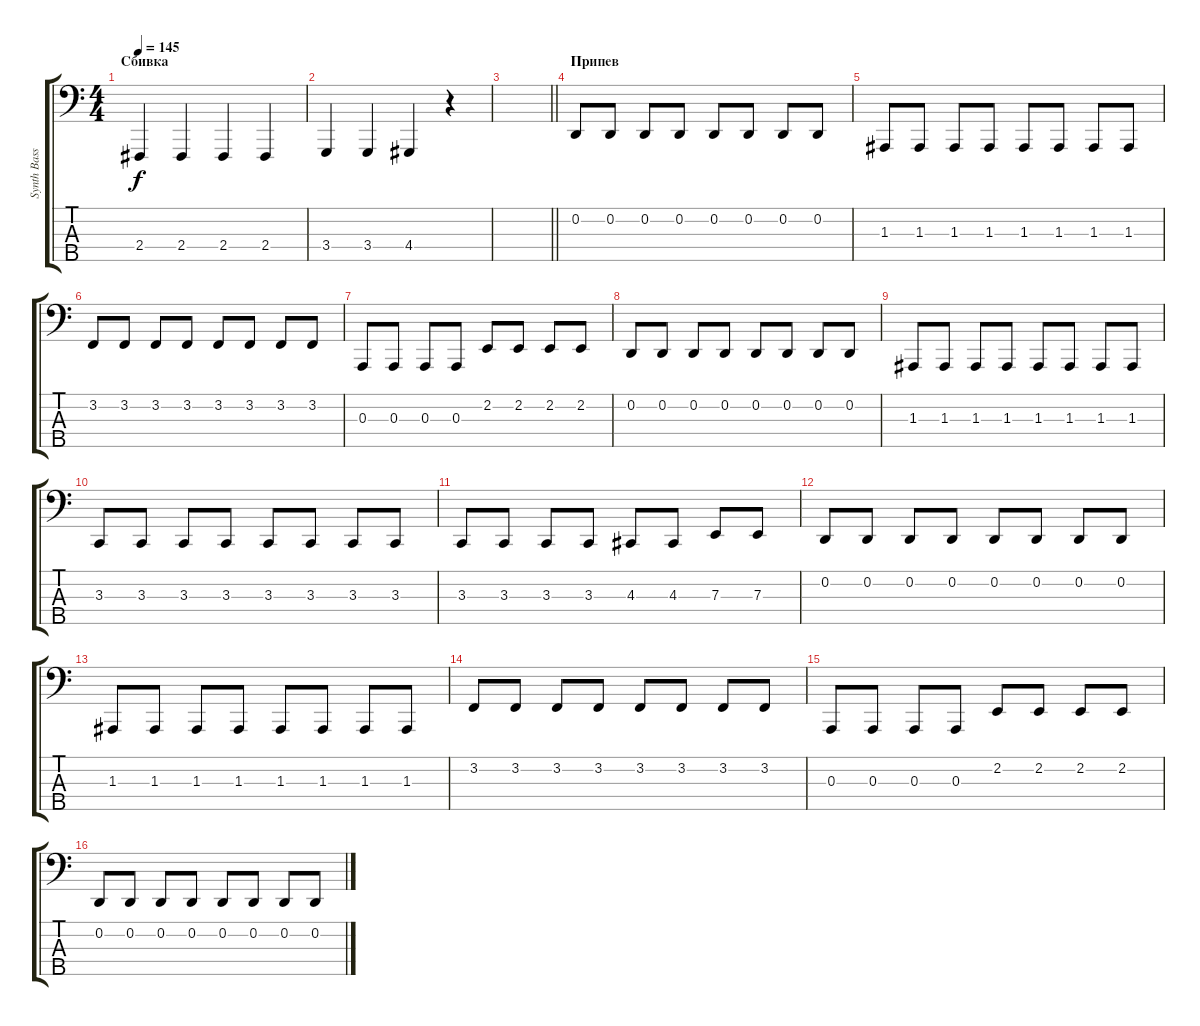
\track ("Synth Bass" "Synth Bass") {instrument lead2sawtooth}
\staff {score tabs}
\tuning (G2 D2 A1 E1 B0) {hide}
\ts (4 4)
\section ("" "Сбивка")
\tempo 145
\clef f4
\ks c
2.4.4{dy f} 2.4.4 2.4.4 2.4.4 |
3.4.4 3.4.4 4.4.4 r.4 |
\barLineRight lightlight
|
\section ("" "Припев")
0.2.8 0.2.8 0.2.8 0.2.8 0.2.8 0.2.8 0.2.8 0.2.8 |
1.3.8 1.3.8 1.3.8 1.3.8 1.3.8 1.3.8 1.3.8 1.3.8 |
3.2.8 3.2.8 3.2.8 3.2.8 3.2.8 3.2.8 3.2.8 3.2.8 |
0.3.8 0.3.8 0.3.8 0.3.8 2.2.8 2.2.8 2.2.8 2.2.8 |
0.2.8 0.2.8 0.2.8 0.2.8 0.2.8 0.2.8 0.2.8 0.2.8 |
1.3.8 1.3.8 1.3.8 1.3.8 1.3.8 1.3.8 1.3.8 1.3.8 |
3.3.8 3.3.8 3.3.8 3.3.8 3.3.8 3.3.8 3.3.8 3.3.8 |
3.3.8 3.3.8 3.3.8 3.3.8 4.3.8 4.3.8 7.3.8 7.3.8 |
0.2.8 0.2.8 0.2.8 0.2.8 0.2.8 0.2.8 0.2.8 0.2.8 |
1.3.8 1.3.8 1.3.8 1.3.8 1.3.8 1.3.8 1.3.8 1.3.8 |
3.2.8 3.2.8 3.2.8 3.2.8 3.2.8 3.2.8 3.2.8 3.2.8 |
0.3.8 0.3.8 0.3.8 0.3.8 2.2.8 2.2.8 2.2.8 2.2.8 |
0.2.8 0.2.8 0.2.8 0.2.8 0.2.8 0.2.8 0.2.8 0.2.8
